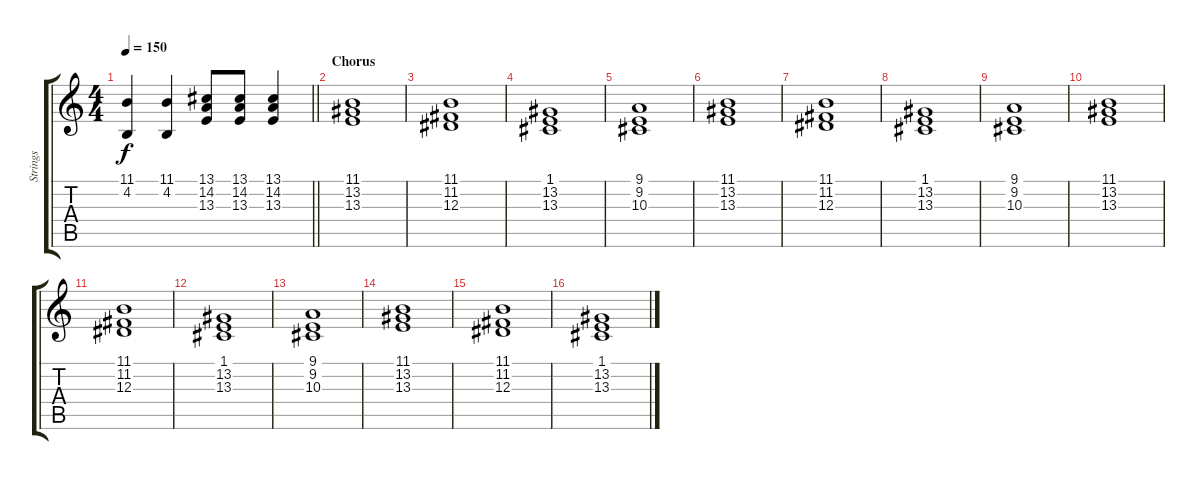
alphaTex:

\track ("Strings" "Strings") {instrument stringensemble1}
\staff {score tabs}
\tuning (C4 G3 Eb3 Bb2 F2 C2) {hide}
\ts (4 4)
\tempo 150
\clef g2
\barLineRight lightlight
\ks c
(11.1 4.2).4{dy f} (11.1 4.2).4 (13.1 14.2 13.3).8 (13.1 14.2 13.3).8 (13.1 14.2 13.3).4 |
\section ("" "Chorus")
(11.1 13.2 13.3).1 |
(11.1 11.2 12.3).1 |
(1.1 13.2 13.3).1 |
(9.1 9.2 10.3).1 |
(11.1 13.2 13.3).1 |
(11.1 11.2 12.3).1 |
(1.1 13.2 13.3).1 |
(9.1 9.2 10.3).1 |
(11.1 13.2 13.3).1 |
(11.1 11.2 12.3).1 |
(1.1 13.2 13.3).1 |
(9.1 9.2 10.3).1 |
(11.1 13.2 13.3).1 |
(11.1 11.2 12.3).1 |
(1.1 13.2 13.3).1
